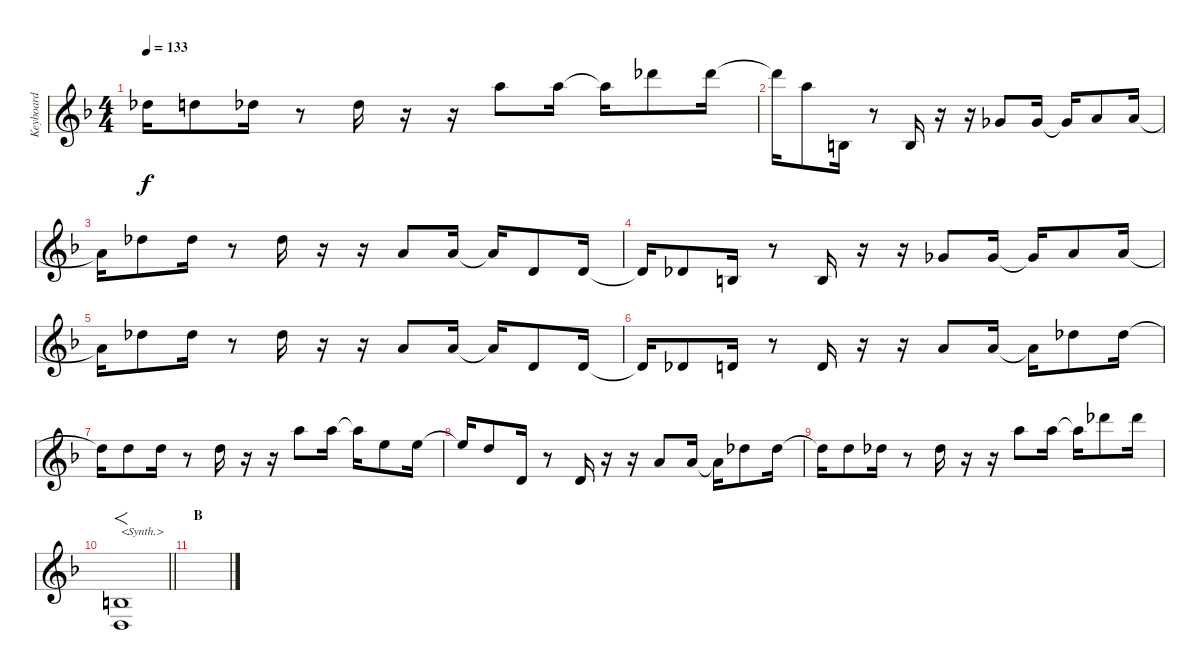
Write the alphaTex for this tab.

\track ("Keyboard" "Keyboard") {instrument electricguitarmuted}
\staff {score}
\tuning (Db4 Ab3 E3 B2 Gb2 Db2) {hide}
\ts (4 4)
\tempo 133
\clef g2
\ks f
9.3{t}.16{dy f} 10.3{pm}.8 9.3{pm}.16 r.8 9.3{pm}.16 r.16 r.16 13.2{pm}.8 13.2{pm}.16 13.2{t}.16 12.1{pm}.8 12.1{pm}.16 |
12.1{t}.16 13.2{pm}.8 5.5{pm}.16 r.8 5.5{pm}.16 r.16 r.16 7.4{pm}.8 7.4{pm}.16 7.4{pm t}.16 10.4{pm}.8 10.4{pm}.16 |
10.4{t}.16 9.3{pm}.8 9.3{pm}.16 r.8 9.3{pm}.16 r.16 r.16 10.4{pm}.8 10.4{pm}.16 10.4{pm t}.16 8.5{pm}.8 8.5{pm}.16 |
8.5{t}.16 7.5{pm}.8 5.5{pm}.16 r.8 5.5{pm}.16 r.16 r.16 7.4{pm}.8 7.4{pm}.16 7.4{pm t}.16 10.4{pm}.8 10.4{pm}.16 |
10.4{t}.16 9.3{pm}.8 9.3{pm}.16 r.8 9.3{pm}.16 r.16 r.16 10.4{pm}.8 10.4{pm}.16 10.4{pm t}.16 8.5{pm}.8 8.5{pm}.16 |
8.5{t}.16 7.5{pm}.8 8.5{pm}.16 r.8 8.5{pm}.16 r.16 r.16 10.4{pm}.8 10.4{pm}.16 10.4{pm t}.16 9.3{pm}.8 9.3{pm}.16 |
9.3{t}.16 10.3{pm}.8 10.3{pm}.16 r.8 10.3{pm}.16 r.16 r.16 13.2{pm}.8 13.2{pm}.16 13.2{t}.16 12.3{pm}.8 12.3{pm}.16 |
12.3{t}.16 10.3{pm}.8 8.5{pm}.16 r.8 8.5{pm}.16 r.16 r.16 10.4{pm}.8 10.4{pm}.16 10.4{pm t}.16 9.3{pm}.8 9.3{pm}.16 |
9.3{t}.16 10.3{pm}.8 9.3{pm}.16 r.8 9.3{pm}.16 r.16 r.16 13.2{pm}.8 13.2{pm}.16 13.2{t}.16 12.1{pm}.8 12.1{pm}.16 |
\barLineRight lightlight
(0.4 1.6).1{f txt "<Synth.>" volume 13 balance 8 instrument lead2sawtooth} |
\section ("" "B")
